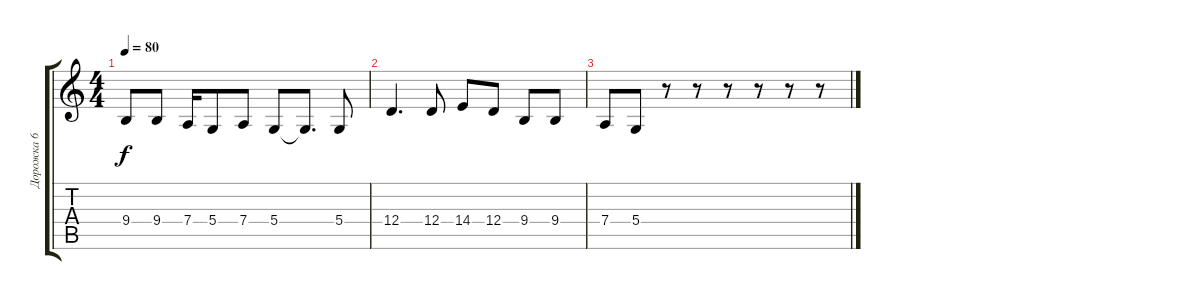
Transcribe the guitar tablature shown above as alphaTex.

\track ("Дорожка 6" "Дорожка 6") {instrument lead8bassandlead}
\staff {score tabs}
\tuning (E4 B3 G3 D3 A2 E2) {hide}
\ts (4 4)
\tempo 80
\clef g2
\ks c
9.4.8{dy f} 9.4.8 7.4.16 5.4.8 7.4.8 5.4.8 5.4{t}.8{d} 5.4.8 |
12.4.4{d} 12.4.8 14.4.8 12.4.8 9.4.8 9.4.8 |
7.4.8 5.4.8 r.8 r.8 r.8 r.8 r.8 r.8
